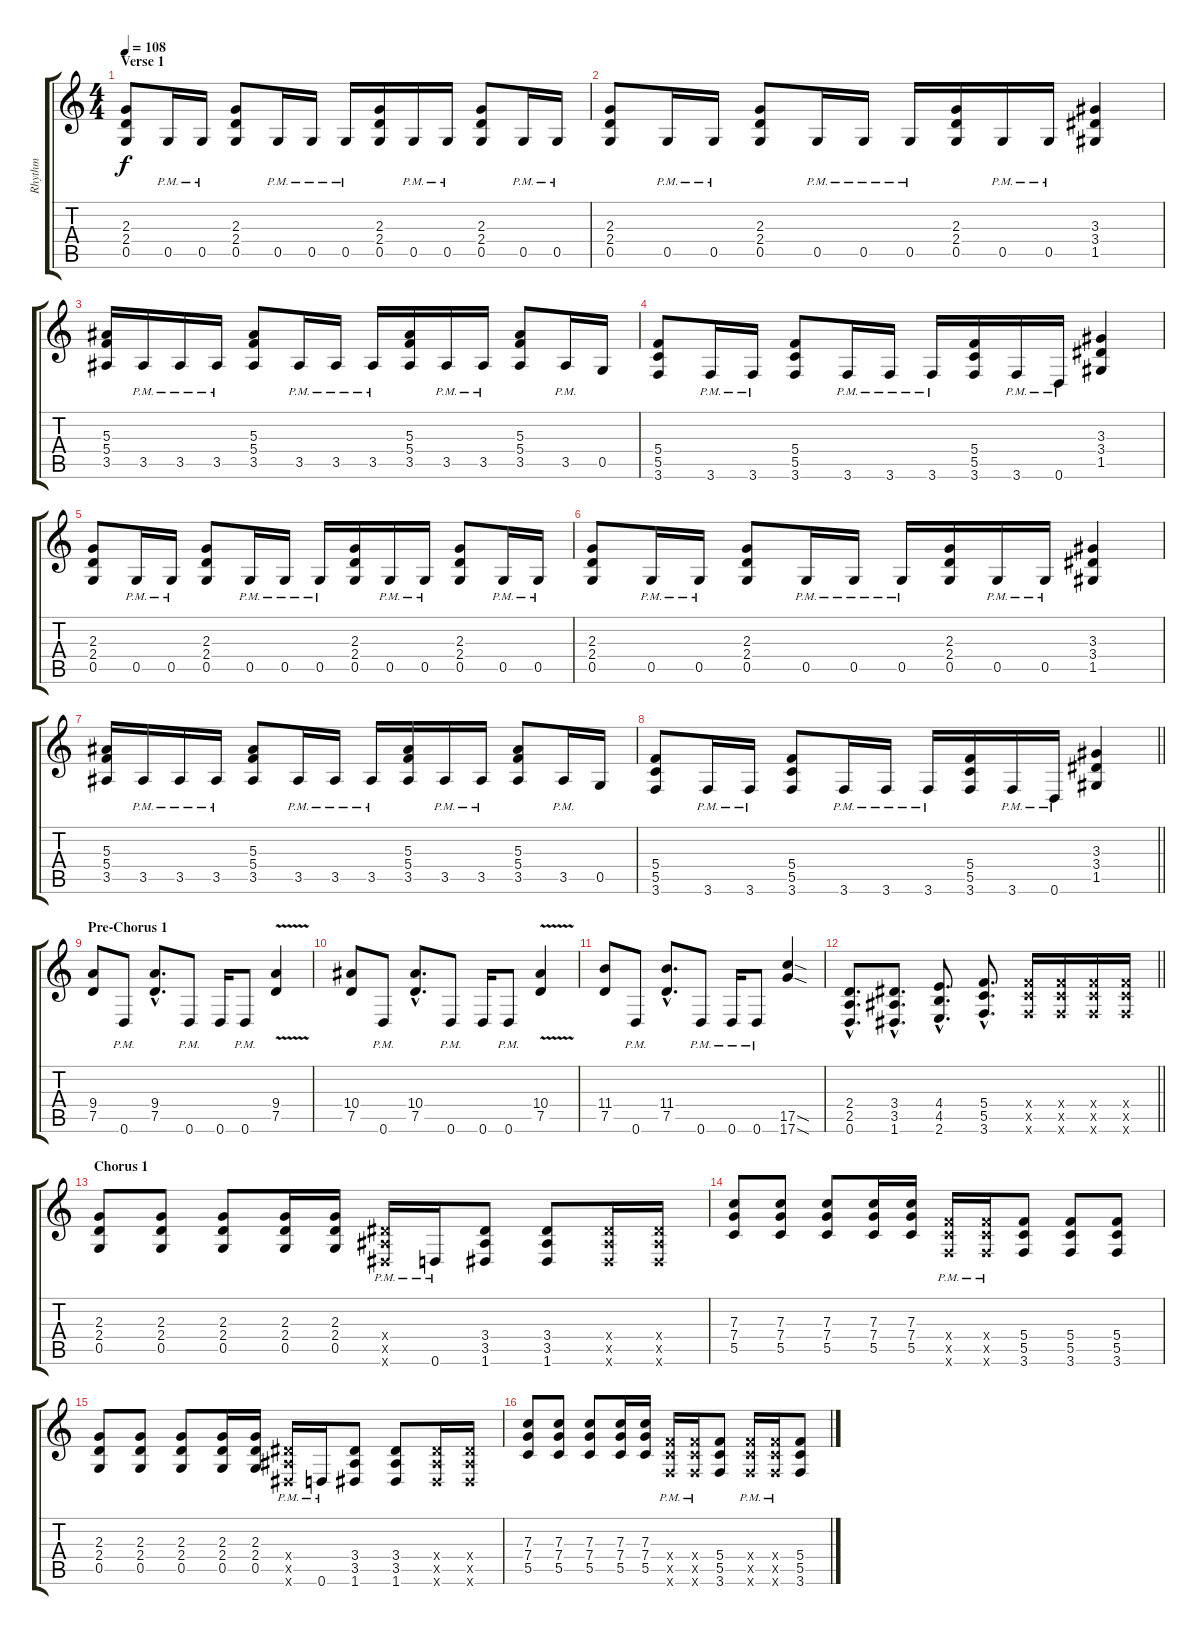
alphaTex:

\track ("Rhythm" "Rhythm") {instrument distortionguitar}
\staff {score tabs}
\tuning (D4 A3 F3 C3 G2 D2) {hide}
\ts (4 4)
\section ("" "Verse 1")
\tempo 108
\clef g2
\ks c
(2.3 2.4 0.5).8{dy f} 0.5{pm}.16 0.5{pm}.16 (2.3 2.4 0.5).8 0.5{pm}.16 0.5{pm}.16 0.5{pm}.16 (2.3 2.4 0.5).16 0.5{pm}.16 0.5{pm}.16 (2.3 2.4 0.5).8 0.5{pm}.16 0.5{pm}.16 |
(2.3 2.4 0.5).8 0.5{pm}.16 0.5{pm}.16 (2.3 2.4 0.5).8 0.5{pm}.16 0.5{pm}.16 0.5{pm}.16 (2.3 2.4 0.5).16 0.5{pm}.16 0.5{pm}.16 (3.3 3.4 1.5).4 |
(5.3 5.4 3.5).16 3.5{pm}.16 3.5{pm}.16 3.5{pm}.16 (5.3 5.4 3.5).8 3.5{pm}.16 3.5{pm}.16 3.5{pm}.16 (5.3 5.4 3.5).16 3.5{pm}.16 3.5{pm}.16 (5.3 5.4 3.5).8 3.5{pm}.16 0.5.16 |
(5.4 5.5 3.6).8 3.6{pm}.16 3.6{pm}.16 (5.4 5.5 3.6).8 3.6{pm}.16 3.6{pm}.16 3.6{pm}.16 (5.4 5.5 3.6).16 3.6{pm}.16 0.6{pm}.16 (3.3 3.4 1.5).4 |
(2.3 2.4 0.5).8 0.5{pm}.16 0.5{pm}.16 (2.3 2.4 0.5).8 0.5{pm}.16 0.5{pm}.16 0.5{pm}.16 (2.3 2.4 0.5).16 0.5{pm}.16 0.5{pm}.16 (2.3 2.4 0.5).8 0.5{pm}.16 0.5{pm}.16 |
(2.3 2.4 0.5).8 0.5{pm}.16 0.5{pm}.16 (2.3 2.4 0.5).8 0.5{pm}.16 0.5{pm}.16 0.5{pm}.16 (2.3 2.4 0.5).16 0.5{pm}.16 0.5{pm}.16 (3.3 3.4 1.5).4 |
(5.3 5.4 3.5).16 3.5{pm}.16 3.5{pm}.16 3.5{pm}.16 (5.3 5.4 3.5).8 3.5{pm}.16 3.5{pm}.16 3.5{pm}.16 (5.3 5.4 3.5).16 3.5{pm}.16 3.5{pm}.16 (5.3 5.4 3.5).8 3.5{pm}.16 0.5.16 |
\barLineRight lightlight
(5.4 5.5 3.6).8 3.6{pm}.16 3.6{pm}.16 (5.4 5.5 3.6).8 3.6{pm}.16 3.6{pm}.16 3.6{pm}.16 (5.4 5.5 3.6).16 3.6{pm}.16 0.6{pm}.16 (3.3 3.4 1.5).4 |
\section ("" "Pre-Chorus 1")
(9.4 7.5).8 0.6{pm}.8 (9.4{hac} 7.5{hac}).8{d} 0.6{pm}.8 0.6.16 0.6{pm}.8 (9.4{v} 7.5{v}).4 |
(10.4 7.5).8 0.6{pm}.8 (10.4{hac} 7.5{hac}).8{d} 0.6{pm}.8 0.6.16 0.6{pm}.8 (10.4{v} 7.5{v}).4 |
(11.4 7.5).8 0.6{pm}.8 (11.4{hac} 7.5{hac}).8{d} 0.6{pm}.8 0.6{pm}.16 0.6{pm}.8 (17.5{sod} 17.6{sod}).4 |
\barLineRight lightlight
(2.4{hac} 2.5{hac} 0.6{hac}).8{d} (3.4{hac} 3.5{hac} 1.6{hac}).8{d} (4.4{hac} 4.5{hac} 2.6{hac}).8{d} (5.4{hac} 5.5{hac} 3.6{hac}).8{d} (5.4{x} 5.5{x} 3.6{x}).16 (5.4{x} 5.5{x} 3.6{x}).16 (5.4{x} 5.5{x} 3.6{x}).16 (5.4{x} 5.5{x} 3.6{x}).16 |
\section ("" "Chorus 1")
(2.3 2.4 0.5).8 (2.3 2.4 0.5).8 (2.3 2.4 0.5).8 (2.3 2.4 0.5).16 (2.3 2.4 0.5).16 (3.4{pm x} 3.5{pm x} 1.6{pm x}).16 0.6{pm}.16 (3.4 3.5 1.6).8 (3.4 3.5 1.6).8 (3.4{x} 3.5{x} 1.6{x}).16 (3.4{x} 3.5{x} 1.6{x}).16 |
(7.3 7.4 5.5).8 (7.3 7.4 5.5).8 (7.3 7.4 5.5).8 (7.3 7.4 5.5).16 (7.3 7.4 5.5).16 (5.4{pm x} 5.5{pm x} 3.6{pm x}).16 (5.4{pm x} 5.5{pm x} 3.6{pm x}).16 (5.4 5.5 3.6).8 (5.4 5.5 3.6).8 (5.4 5.5 3.6).8 |
(2.3 2.4 0.5).8 (2.3 2.4 0.5).8 (2.3 2.4 0.5).8 (2.3 2.4 0.5).16 (2.3 2.4 0.5).16 (3.4{pm x} 3.5{pm x} 1.6{pm x}).16 0.6{pm}.16 (3.4 3.5 1.6).8 (3.4 3.5 1.6).8 (3.4{x} 3.5{x} 1.6{x}).16 (3.4{x} 3.5{x} 1.6{x}).16 |
(7.3 7.4 5.5).8 (7.3 7.4 5.5).8 (7.3 7.4 5.5).8 (7.3 7.4 5.5).16 (7.3 7.4 5.5).16 (5.4{pm x} 5.5{pm x} 3.6{pm x}).16 (5.4{pm x} 5.5{pm x} 3.6{pm x}).16 (5.4 5.5 3.6).8 (5.4{pm x} 5.5{pm x} 3.6{pm x}).16 (5.4{pm x} 5.5{pm x} 3.6{pm x}).16 (5.4 5.5 3.6).8
